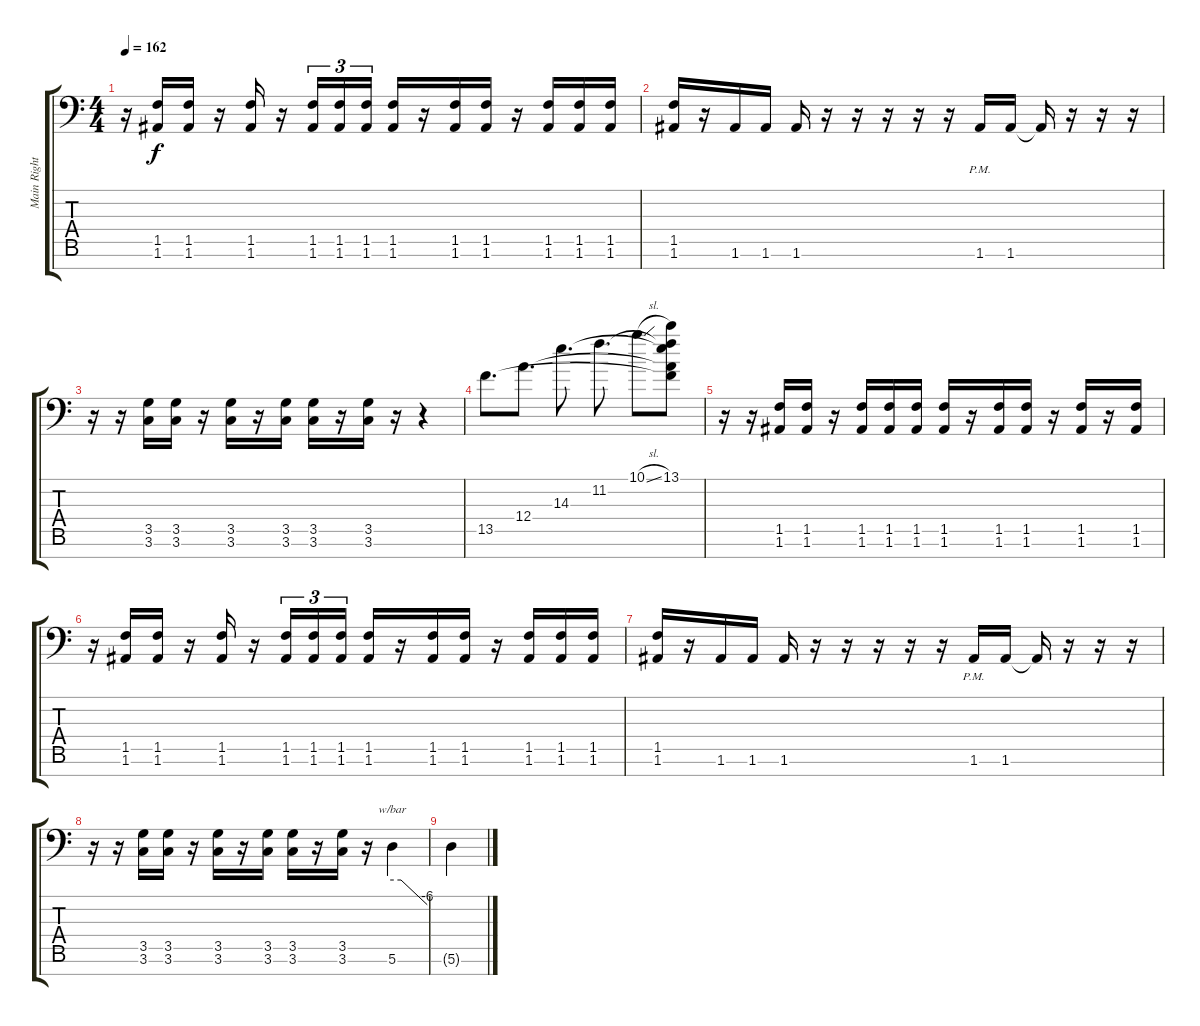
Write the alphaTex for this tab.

\track ("Main Right" "Main Right") {instrument distortionguitar}
\staff {score tabs}
\tuning (B3 Gb3 D3 A2 E2 A1 E1) {hide}
\ts (4 4)
\tempo 162
\clef f4
\ks c
r.16{dy f} (1.5 1.6).16 (1.5 1.6).16 r.16 (1.5 1.6).16 r.16 (1.5 1.6).16{tu (3 2)} (1.5 1.6).16{tu (3 2)} (1.5 1.6).16{tu (3 2)} (1.5 1.6).16 r.16 (1.5 1.6).16 (1.5 1.6).16 r.16 (1.5 1.6).16 (1.5 1.6).16 (1.5 1.6).16 |
(1.5 1.6).16 r.16 1.6.16 1.6.16 1.6.16 r.16 r.16 r.16 r.16 r.16 1.6{pm}.16 1.6.16 1.6{t}.16 r.16 r.16 r.16 |
r.16 r.16 (3.5 3.6).16 (3.5 3.6).16 r.16 (3.5 3.6).16 r.16 (3.5 3.6).16 (3.5 3.6).16 r.16 (3.5 3.6).16 r.16 r.4 |
13.5.8{d} 12.4.8{d} 14.3.8{d} 11.2.8{d} 10.1{sl}.8 (13.1 11.2{t} 14.3{t} 12.4{t} 13.5{t}).8 |
r.16 r.16 (1.5 1.6).16 (1.5 1.6).16 r.16 (1.5 1.6).16 (1.5 1.6).16 (1.5 1.6).16 (1.5 1.6).16 r.16 (1.5 1.6).16 (1.5 1.6).16 r.16 (1.5 1.6).16 r.16 (1.5 1.6).16 |
r.16 (1.5 1.6).16 (1.5 1.6).16 r.16 (1.5 1.6).16 r.16 (1.5 1.6).16{tu (3 2)} (1.5 1.6).16{tu (3 2)} (1.5 1.6).16{tu (3 2)} (1.5 1.6).16 r.16 (1.5 1.6).16 (1.5 1.6).16 r.16 (1.5 1.6).16 (1.5 1.6).16 (1.5 1.6).16 |
(1.5 1.6).16 r.16 1.6.16 1.6.16 1.6.16 r.16 r.16 r.16 r.16 r.16 1.6{pm}.16 1.6.16 1.6{t}.16 r.16 r.16 r.16 |
r.16 r.16 (3.5 3.6).16 (3.5 3.6).16 r.16 (3.5 3.6).16 r.16 (3.5 3.6).16 (3.5 3.6).16 r.16 (3.5 3.6).16 r.16 5.6.4{tbe (custom default 0 0 15 0 60 -24)} |
5.6{t}.4
